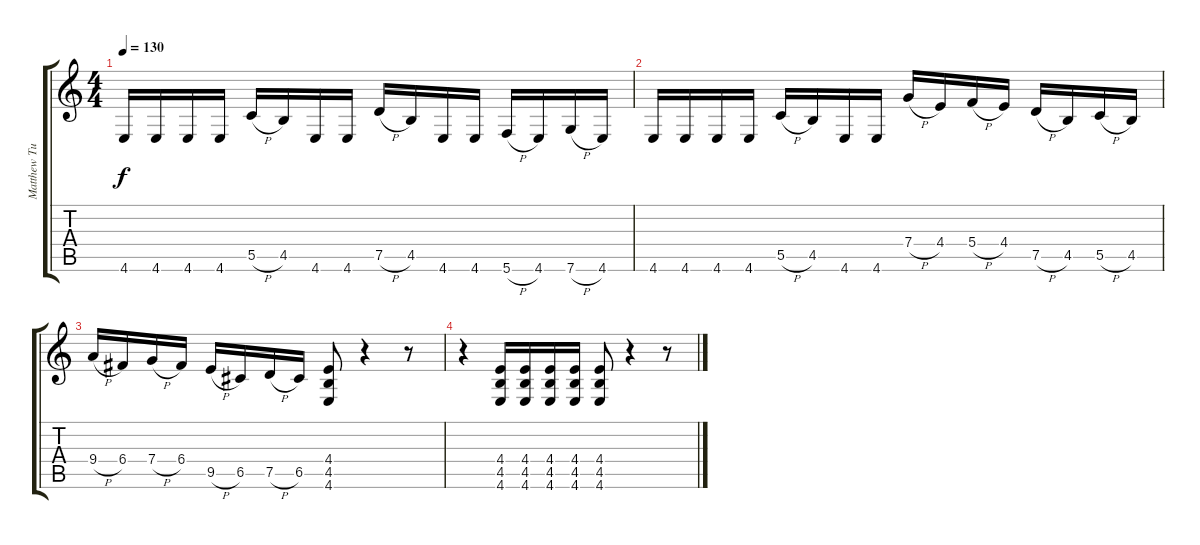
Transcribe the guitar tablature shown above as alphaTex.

\track ("Matthew Tuck" "Matthew Tu") {instrument overdrivenguitar}
\staff {score tabs}
\tuning (D4 A3 F3 C3 G2 C2) {hide}
\ts (4 4)
\tempo 130
\clef g2
\ks c
4.6.16{dy f} 4.6.16 4.6.16 4.6.16 5.5{h}.16 4.5.16 4.6.16 4.6.16 7.5{h}.16 4.5.16 4.6.16 4.6.16 5.6{h}.16 4.6.16 7.6{h}.16 4.6.16 |
4.6.16 4.6.16 4.6.16 4.6.16 5.5{h}.16 4.5.16 4.6.16 4.6.16 7.4{h}.16 4.4.16 5.4{h}.16 4.4.16 7.5{h}.16 4.5.16 5.5{h}.16 4.5.16 |
9.4{h}.16 6.4.16 7.4{h}.16 6.4.16 9.5{h}.16 6.5.16 7.5{h}.16 6.5.16 (4.4 4.5 4.6).8 r.4 r.8 |
r.4 (4.4 4.5 4.6).16 (4.4 4.5 4.6).16 (4.4 4.5 4.6).16 (4.4 4.5 4.6).16 (4.4 4.5 4.6).8 r.4 r.8
